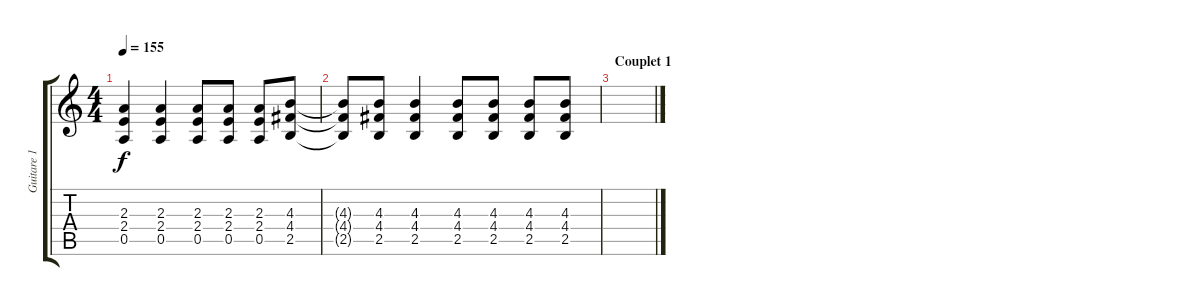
\track ("Guitare 1 " "Guitare 1 ") {instrument distortionguitar}
\staff {score tabs}
\tuning (E4 B3 G3 D3 A2 E2) {hide}
\ts (4 4)
\tempo 155
\clef g2
\ks c
(2.3 2.4 0.5).4{dy f} (2.3 2.4 0.5).4 (2.3 2.4 0.5).8 (2.3 2.4 0.5).8 (2.3 2.4 0.5).8 (4.3 4.4 2.5).8 |
(4.3{t} 4.4{t} 2.5{t}).8 (4.3 4.4 2.5).8 (4.3 4.4 2.5).4 (4.3 4.4 2.5).8 (4.3 4.4 2.5).8 (4.3 4.4 2.5).8 (4.3 4.4 2.5).8 |
\section ("" "Couplet 1")
